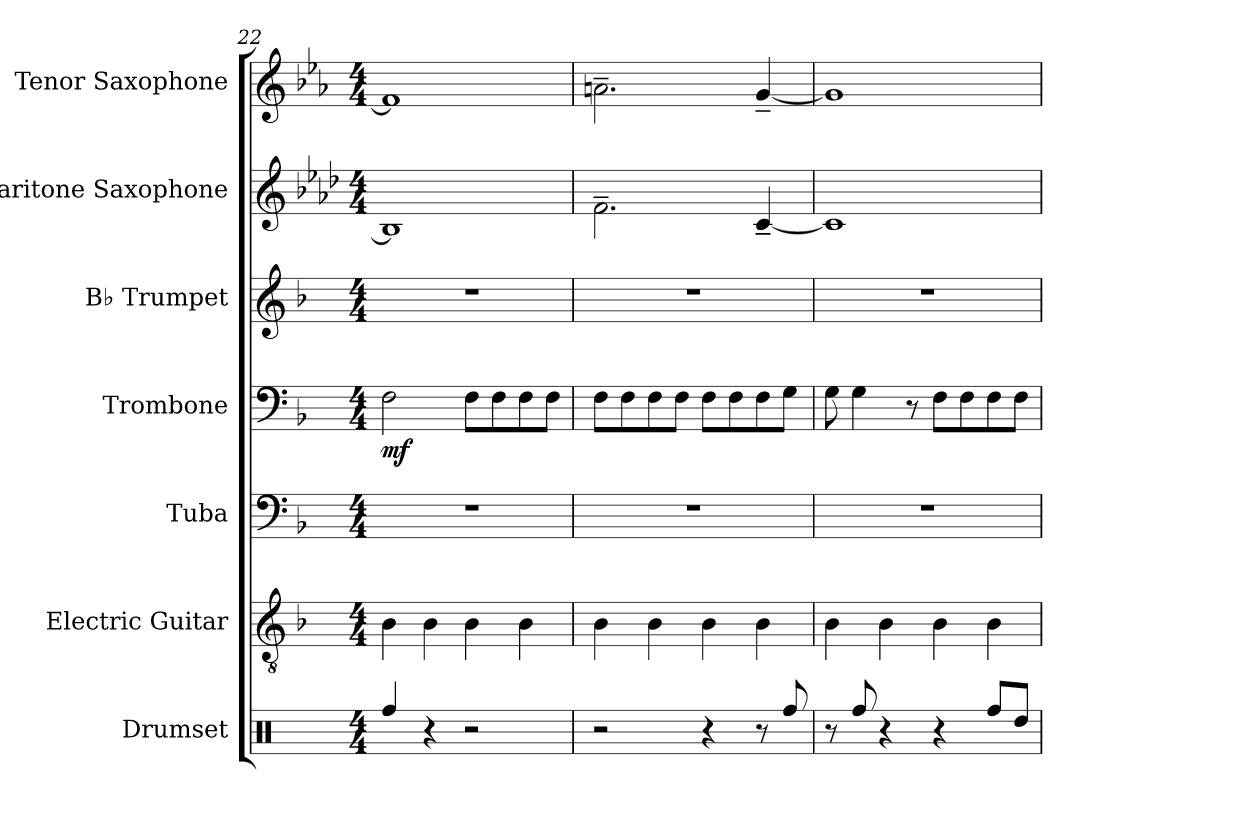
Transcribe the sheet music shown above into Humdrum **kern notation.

**kern	**kern	**kern	**kern	**dynam	**kern	**kern	**kern
*part7	*part6	*part5	*part4	*part4	*part3	*part2	*part1
*staff7	*staff6	*staff5	*staff4	*staff4	*staff3	*staff2	*staff1
*I"Drumset	*I"Electric Guitar	*I"Tuba	*I"Trombone	*	*I"B♭ Trumpet	*I"Baritone Saxophone	*I"Tenor Saxophone
*I'Drs.	*I'El. Guit.	*I'Tba.	*I'Tbn.	*	*I'B♭ Tpt.	*I'Bar. Sax.	*I'T. Sax.
*clefX	*clefGv2	*clefF4	*clefF4	*	*clefG2	*clefG2	*clefG2
*	*	*	*	*	*ITrd1c2	*ITrd12c21	*ITrd8c14
*k[]	*k[b-]	*k[b-]	*k[b-]	*	*k[b-e-a-]	*k[b-e-a-d-]	*k[b-e-a-]
*M4/4	*M4/4	*M4/4	*M4/4	*	*M4/4	*M4/4	*M4/4
=22	=22	=22	=22	=22	=22	=22	=22
!	!	!	!	!LO:DY:b	!	!	!
4Rff/	4B-	1r	2F\	mf	1r	1BB-]	1F]
4r	4B-	.	.	.	.	.	.
2r	4B-	.	8F\L	.	.	.	.
.	.	.	8F\	.	.	.	.
.	4B-	.	8F\	.	.	.	.
.	.	.	8F\J	.	.	.	.
=23	=23	=23	=23	=23	=23	=23	=23
2r	4B-	1r	8F\L	.	1r	2.F~\	2.An~\
.	.	.	8F\	.	.	.	.
.	4B-	.	8F\	.	.	.	.
.	.	.	8F\J	.	.	.	.
4r	4B-	.	8F\L	.	.	.	.
.	.	.	8F\	.	.	.	.
8r	4B-	.	8F\	.	.	[4C~/	[4G~/
8Rff/	.	.	8G\J	.	.	.	.
=24	=24	=24	=24	=24	=24	=24	=24
8r	4B-	1r	8G\	.	1r	1C]	1G]
8Rff/	.	.	4G\	.	.	.	.
4r	4B-	.	.	.	.	.	.
.	.	.	8r	.	.	.	.
4r	4B-	.	8F\L	.	.	.	.
.	.	.	8F\	.	.	.	.
8Rff/L	4B-	.	8F\	.	.	.	.
8Rdd/J	.	.	8F\J	.	.	.	.
=	=	=	=	=	=	=	=
*-	*-	*-	*-	*-	*-	*-	*-
